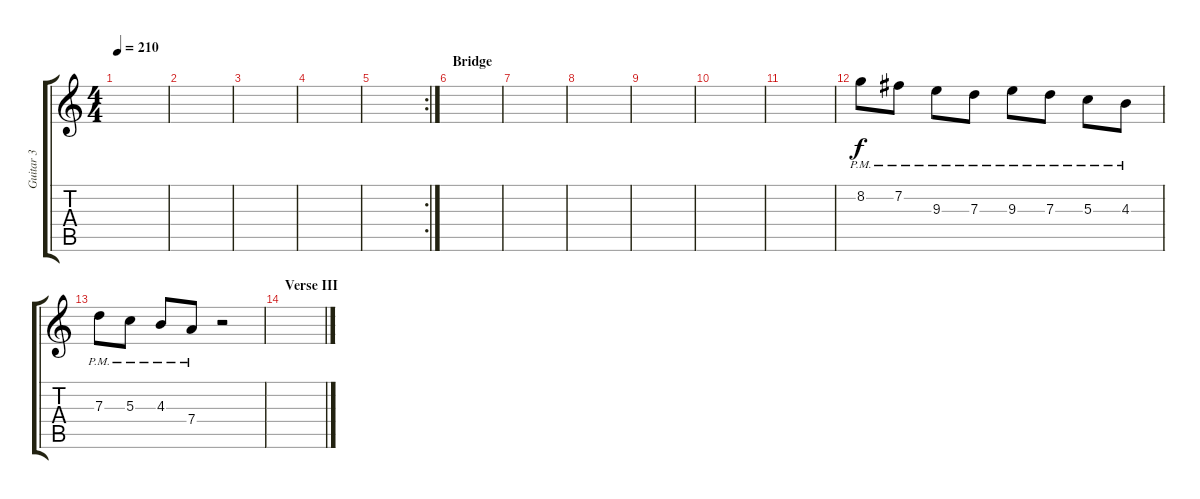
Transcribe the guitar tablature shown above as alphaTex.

\track ("Guitar 3" "Guitar 3") {instrument distortionguitar}
\staff {score tabs}
\tuning (E4 B3 G3 D3 A2 E2) {hide}
\ts (4 4)
\tempo 210
\clef g2
\ks c
|
|
|
|
\rc 2
|
\section ("" "Bridge")
|
|
|
|
|
|
8.2{pm}.8 7.2{pm}.8 9.3{pm}.8 7.3{pm}.8 9.3{pm}.8 7.3{pm}.8 5.3{pm}.8 4.3{pm}.8 |
7.3{pm}.8 5.3{pm}.8 4.3{pm}.8 7.4{pm}.8 r.2 |
\section ("" "Verse III")
